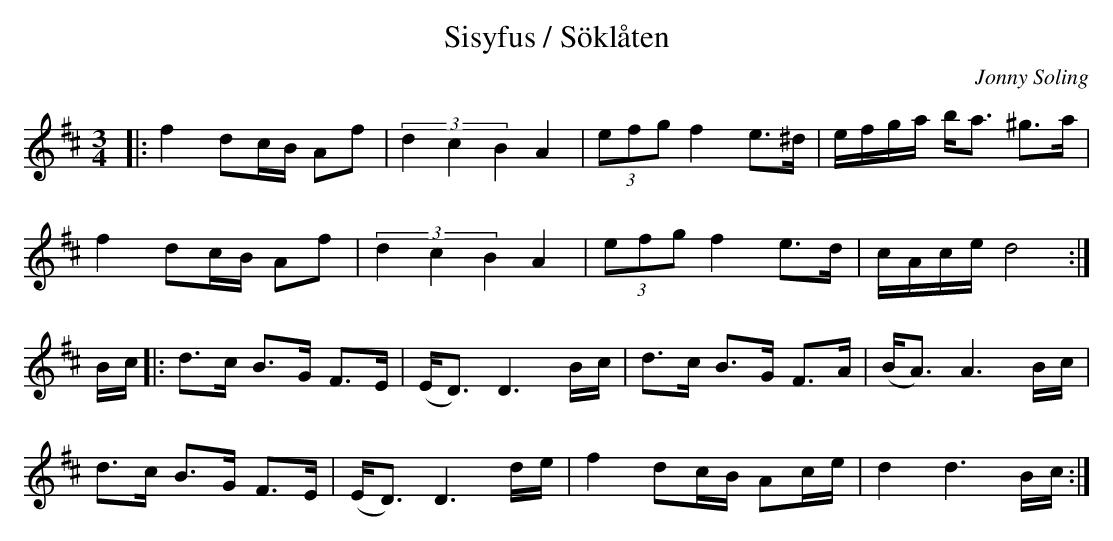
X:1
T:Sisyfus / Söklåten
C:Jonny Soling
M:3/4
L:1/8
K:D
 |: f2  dc/2B/2 Af | (3d2c2B2 A2   | (3efg f2      e>^d  | e/f/g/a/ b<a ^g>a   |
 f2  dc/B/ Af   | (3d2c2B2 A2   | (3efg f2      e>d   | c/A/c/e/ d4        :|
B/c/ |: d>c B>G F>E    | (E<D) D3 B/c/ | d>c   B>G     F>A   | (B<A)    A3  B/c/   |
d>c B>G F>E    | (E<D) D3 d/e/ | f2    dc/2B/2 Ac/e/ | d2       d3  B/c/  :|
